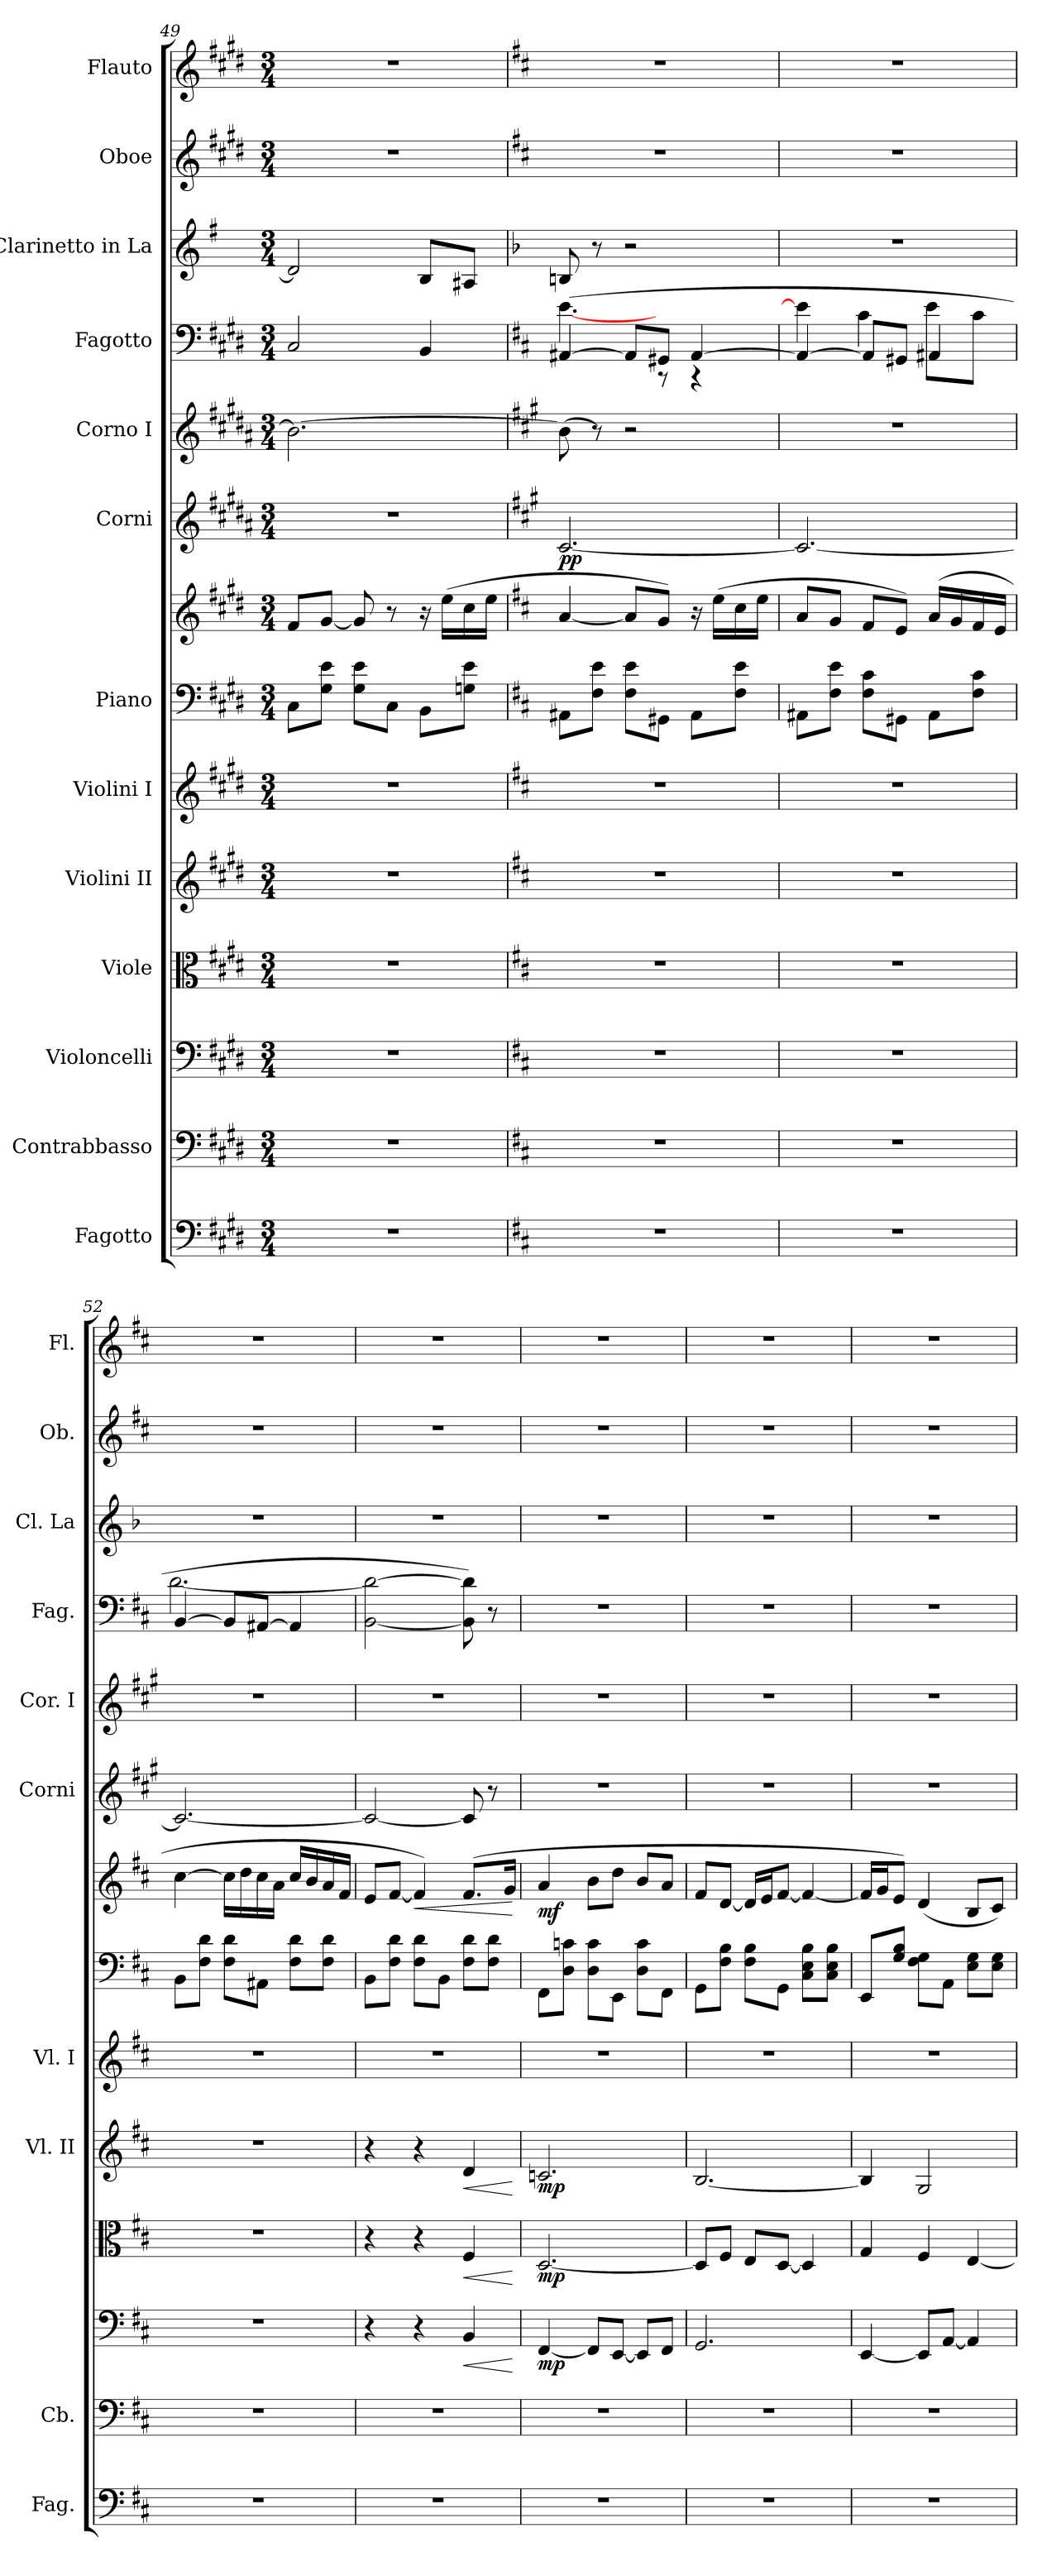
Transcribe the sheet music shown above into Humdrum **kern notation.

**kern	**kern	**kern	**dynam	**kern	**dynam	**kern	**dynam	**kern	**kern	**kern	**dynam	**kern	**dynam	**kern	**kern	**kern	**kern	**kern
*part13	*part12	*part11	*part11	*part10	*part10	*part9	*part9	*part8	*part7	*part7	*part7	*part6	*part6	*part5	*part4	*part3	*part2	*part1
*staff14	*staff13	*staff12	*staff12	*staff11	*staff11	*staff10	*staff10	*staff9	*staff8	*staff7	*staff7/8	*staff6	*staff6	*staff5	*staff4	*staff3	*staff2	*staff1
*I"Fagotto	*I"Contrabbasso	*I"Violoncelli	*	*I"Viole	*	*I"Violini II	*	*I"Violini I	*I"Piano	*	*	*I"Corni	*	*I"Corno I	*I"Fagotto	*I"Clarinetto in La	*I"Oboe	*I"Flauto
*I'Fag.	*I'Cb.	*	*	*	*	*I'Vl. II	*	*I'Vl. I	*	*	*	*I'Corni	*	*I'Cor. I	*I'Fag.	*I'Cl. La	*I'Ob.	*I'Fl.
*clefF4	*clefF4	*clefF4	*	*clefC3	*	*clefG2	*	*clefG2	*clefF4	*clefG2	*	*clefG2	*	*clefG2	*clefF4	*clefG2	*clefG2	*clefG2
*	*ITrd7c12	*	*	*	*	*	*	*	*	*	*	*ITrd4c7	*	*ITrd4c7	*	*ITrd2c3	*	*
*k[f#c#g#d#]	*k[f#c#g#d#]	*k[f#c#g#d#]	*	*k[f#c#g#d#]	*	*k[f#c#g#d#]	*	*k[f#c#g#d#]	*k[f#c#g#d#]	*k[f#c#g#d#]	*	*k[f#c#g#d#]	*	*k[f#c#g#d#]	*k[f#c#g#d#]	*k[f#c#g#d#]	*k[f#c#g#d#]	*k[f#c#g#d#]
*M3/4	*M3/4	*M3/4	*	*M3/4	*	*M3/4	*	*M3/4	*M3/4	*M3/4	*	*M3/4	*	*M3/4	*M3/4	*M3/4	*M3/4	*M3/4
=49	=49	=49	=49	=49	=49	=49	=49	=49	=49	=49	=49	=49	=49	=49	=49	=49	=49	=49
2.r	2.r	2.r	.	2.r	.	2.r	.	2.r	8C#\L	8f#/L	.	2.r	.	2.e\_	2C#/	2B/]	2.r	2.r
.	.	.	.	.	.	.	.	.	8G#\ 8e\J	[8g#/J	.	.	.	.	.	.	.	.
.	.	.	.	.	.	.	.	.	8G#\ 8e\L	8g#/]	.	.	.	.	.	.	.	.
.	.	.	.	.	.	.	.	.	8C#\J	8r	.	.	.	.	.	.	.	.
.	.	.	.	.	.	.	.	.	8BB\L	16r	.	.	.	.	4BB/	8G#/L	.	.
.	.	.	.	.	.	.	.	.	.	(>16ee\LL	.	.	.	.	.	.	.	.
.	.	.	.	.	.	.	.	.	8Gn\ 8e\J	16cc#\	.	.	.	.	.	8F##X/J	.	.
.	.	.	.	.	.	.	.	.	.	16ee\JJ	.	.	.	.	.	.	.	.
=50	=50	=50	=50	=50	=50	=50	=50	=50	=50	=50	=50	=50	=50	=50	=50	=50	=50	=50
*k[f#c#]	*k[f#c#]	*k[f#c#]	*	*k[f#c#]	*	*k[f#c#]	*	*k[f#c#]	*k[f#c#]	*k[f#c#]	*	*k[f#c#]	*	*k[f#c#]	*k[f#c#]	*k[f#c#]	*k[f#c#]	*k[f#c#]
*	*	*	*	*	*	*	*	*	*	*	*	*	*	*	*^	*	*	*
!	!	!	!	!	!	!	!	!	!	!	!	!	!LO:DY:b	!	!	!	!	!	!
2.r	2.r	2.r	.	2.r	.	2.r	.	2.r	8AA#X\L	[4a/	.	[2.F#/	pp	(>8e\]	(>[4AA#X/	[4.e\	8G#X/	2.r	2.r
.	.	.	.	.	.	.	.	.	8F#\ 8e\J	.	.	.	.	8r)	.	.	8r	.	.
.	.	.	.	.	.	.	.	.	8F#\ 8e\L	8a/L]	.	.	.	2r	8AA#/L]	.	2r	.	.
.	.	.	.	.	.	.	.	.	8GG#X\J	8g/J)	.	.	.	.	8GG#X/J	8r	.	.	.
.	.	.	.	.	.	.	.	.	8AA#\L	16r	.	.	.	.	[4AA#/	4r	.	.	.
.	.	.	.	.	.	.	.	.	.	(>16ee\LL	.	.	.	.	.	.	.	.	.
.	.	.	.	.	.	.	.	.	8F#\ 8e\J	16cc#\	.	.	.	.	.	.	.	.	.
.	.	.	.	.	.	.	.	.	.	16ee\JJ	.	.	.	.	.	.	.	.	.
!!LO:PB:g=z
=51	=51	=51	=51	=51	=51	=51	=51	=51	=51	=51	=51	=51	=51	=51	=51	=51	=51	=51	=51
2.r	2.r	2.r	.	2.r	.	2.r	.	2.r	8AA#X\L	8a/L	.	2.F#/_	.	2.r	4AA#/_	4e\]	2.r	2.r	2.r
.	.	.	.	.	.	.	.	.	8F#\ 8e\J	8g/J	.	.	.	.	.	.	.	.	.
.	.	.	.	.	.	.	.	.	8F#\ 8c#\L	8f#/L	.	.	.	.	8AA#/L]	4c#\	.	.	.
.	.	.	.	.	.	.	.	.	8GG#X\J	8e/J)	.	.	.	.	8GG#X/J	.	.	.	.
.	.	.	.	.	.	.	.	.	8AA#\L	(>16a/LL	.	.	.	.	4AA#X/	8e\L	.	.	.
.	.	.	.	.	.	.	.	.	.	16g/	.	.	.	.	.	.	.	.	.
.	.	.	.	.	.	.	.	.	8F#\ 8c#\J	16f#/	.	.	.	.	.	8c#\J	.	.	.
.	.	.	.	.	.	.	.	.	.	16e/JJ	.	.	.	.	.	.	.	.	.
=52	=52	=52	=52	=52	=52	=52	=52	=52	=52	=52	=52	=52	=52	=52	=52	=52	=52	=52	=52
2.r	2.r	2.r	.	2.r	.	2.r	.	2.r	8BB\L	[4cc#\	.	2.F#/_	.	2.r	[4BB/	[2.d\	2.r	2.r	2.r
.	.	.	.	.	.	.	.	.	8F#\ 8d\J	.	.	.	.	.	.	.	.	.	.
.	.	.	.	.	.	.	.	.	8F#\ 8d\L	16cc#\LL]	.	.	.	.	8BB/L]	.	.	.	.
.	.	.	.	.	.	.	.	.	.	16dd\	.	.	.	.	.	.	.	.	.
.	.	.	.	.	.	.	.	.	8AA#X\J	16cc#\	.	.	.	.	[8AA#X/J	.	.	.	.
.	.	.	.	.	.	.	.	.	.	16a\JJ	.	.	.	.	.	.	.	.	.
.	.	.	.	.	.	.	.	.	8F#\ 8d\L	16cc#/LL	.	.	.	.	4AA#/]	.	.	.	.
.	.	.	.	.	.	.	.	.	.	16b/	.	.	.	.	.	.	.	.	.
.	.	.	.	.	.	.	.	.	8F#\ 8d\J	16a/	.	.	.	.	.	.	.	.	.
.	.	.	.	.	.	.	.	.	.	16f#/JJ	.	.	.	.	.	.	.	.	.
*	*	*	*	*	*	*	*	*	*	*	*	*	*	*	*v	*v	*	*	*
=53	=53	=53	=53	=53	=53	=53	=53	=53	=53	=53	=53	=53	=53	=53	=53	=53	=53	=53
2.r	2.r	4r	.	4r	.	4r	.	2.r	8BB\L	8e/L	.	2F#/_	.	2.r	[2BB\ 2d\_	2.r	2.r	2.r
.	.	.	.	.	.	.	.	.	8F#\ 8d\J	[8f#/J	.	.	.	.	.	.	.	.
!	!	!	!	!	!	!	!	!	!	!	!LO:HP:b	!	!	!	!	!	!	!
.	.	4r	.	4r	.	4r	.	.	8F#\ 8d\L	4f#/])	<	.	.	.	.	.	.	.
.	.	.	.	.	.	.	.	.	8BB\J	.	.	.	.	.	.	.	.	.
!	!	!	!LO:HP:b	!	!LO:HP:b	!	!LO:HP:b	!	!	!	!	!	!	!	!	!	!	!
.	.	4BB/	<	4F#/	<	4d/	<	.	8F#\ 8d\L	(>8.f#/L	.	8F#/]	.	.	8BB\] 8d\])	.	.	.
.	.	.	.	.	.	.	.	.	8F#\ 8d\J	.	.	8r	.	.	8r	.	.	.
.	.	.	.	.	.	.	.	.	.	16g/Jk	.	.	.	.	.	.	.	.
.	.	.	[	.	[	.	[	.	.	.	[	.	.	.	.	.	.	.
=54	=54	=54	=54	=54	=54	=54	=54	=54	=54	=54	=54	=54	=54	=54	=54	=54	=54	=54
!	!	!	!LO:DY:b	!	!LO:DY:b	!	!LO:DY:b	!	!	!	!LO:DY:b	!	!	!	!	!	!	!
2.r	2.r	[4FF#/	mp	[2.D/	mp	2.cn/	mp	2.r	8FF#\L	4a/	mf	2.r	.	2.r	2.r	2.r	2.r	2.r
.	.	.	.	.	.	.	.	.	8D\ 8cn\J	.	.	.	.	.	.	.	.	.
.	.	8FF#/L]	.	.	.	.	.	.	8D\ 8c\L	8b\L	.	.	.	.	.	.	.	.
.	.	[8EE/J	.	.	.	.	.	.	8EE\J	8dd\J	.	.	.	.	.	.	.	.
.	.	8EE/L]	.	.	.	.	.	.	8D\ 8c\L	8b/L	.	.	.	.	.	.	.	.
.	.	8FF#/J	.	.	.	.	.	.	8FF#\J	8a/J	.	.	.	.	.	.	.	.
!!LO:PB:g=z
=55	=55	=55	=55	=55	=55	=55	=55	=55	=55	=55	=55	=55	=55	=55	=55	=55	=55	=55
2.r	2.r	2.GG/	.	8D/L]	.	[2.B/	.	2.r	8GG\L	8f#/L	.	2.r	.	2.r	2.r	2.r	2.r	2.r
.	.	.	.	8F#/J	.	.	.	.	8F#\ 8B\J	[8d/J	.	.	.	.	.	.	.	.
.	.	.	.	8E/L	.	.	.	.	8F#\ 8B\L	16d/LL]	.	.	.	.	.	.	.	.
.	.	.	.	.	.	.	.	.	.	16e/J	.	.	.	.	.	.	.	.
.	.	.	.	[8D/J	.	.	.	.	8GG\J	[8f#/J	.	.	.	.	.	.	.	.
.	.	.	.	4D/]	.	.	.	.	8C#\ 8E\ 8B\L	4f#/_	.	.	.	.	.	.	.	.
.	.	.	.	.	.	.	.	.	8C#\ 8E\ 8B\J	.	.	.	.	.	.	.	.	.
=56	=56	=56	=56	=56	=56	=56	=56	=56	=56	=56	=56	=56	=56	=56	=56	=56	=56	=56
2.r	2.r	[4EE/	.	4G/	.	4B/]	.	2.r	8EE/L	16f#/LL]	.	2.r	.	2.r	2.r	2.r	2.r	2.r
.	.	.	.	.	.	.	.	.	.	16g/J	.	.	.	.	.	.	.	.
.	.	.	.	.	.	.	.	.	8G/ 8B/J	8e/J)	.	.	.	.	.	.	.	.
.	.	8EE/L]	.	4F#/	.	2G/	.	.	8F#\ 8G\L	(<4d/	.	.	.	.	.	.	.	.
.	.	[8AA/J	.	.	.	.	.	.	8AA\J	.	.	.	.	.	.	.	.	.
.	.	4AA/]	.	[4E/	.	.	.	.	8E\ 8G\L	8B/L	.	.	.	.	.	.	.	.
.	.	.	.	.	.	.	.	.	8E\ 8G\J	8c#/J)	.	.	.	.	.	.	.	.
=	=	=	=	=	=	=	=	=	=	=	=	=	=	=	=	=	=	=
*-	*-	*-	*-	*-	*-	*-	*-	*-	*-	*-	*-	*-	*-	*-	*-	*-	*-	*-
